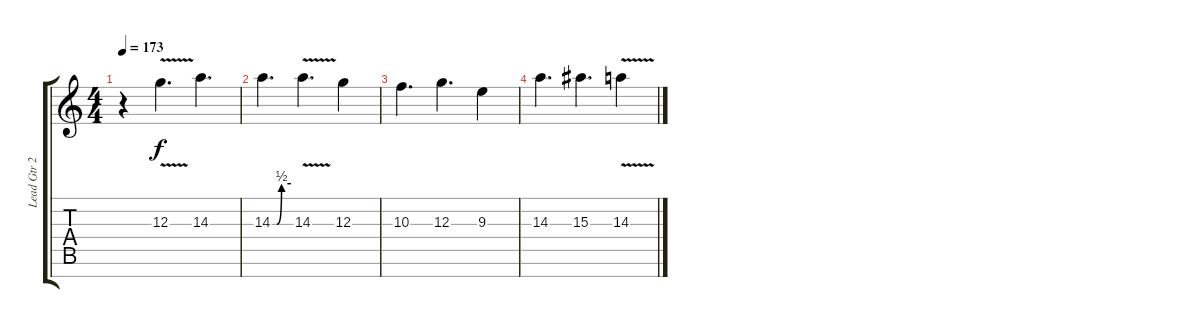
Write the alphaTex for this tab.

\track ("Lead Gtr 2" "Lead Gtr 2") {instrument distortionguitar}
\staff {score tabs}
\tuning (E4 B3 G3 D3 A2 E2 B1) {hide}
\ts (4 4)
\tempo 173
\clef g2
\ks c
r.4{dy f} 12.3{v}.4{d} 14.3.4{d} |
14.3{be (custom 0 0 15 0 30 2 60 2)}.4{d} 14.3{v}.4{d} 12.3.4 |
10.3.4{d} 12.3.4{d} 9.3.4 |
14.3.4{d} 15.3.4{d} 14.3{v}.4
